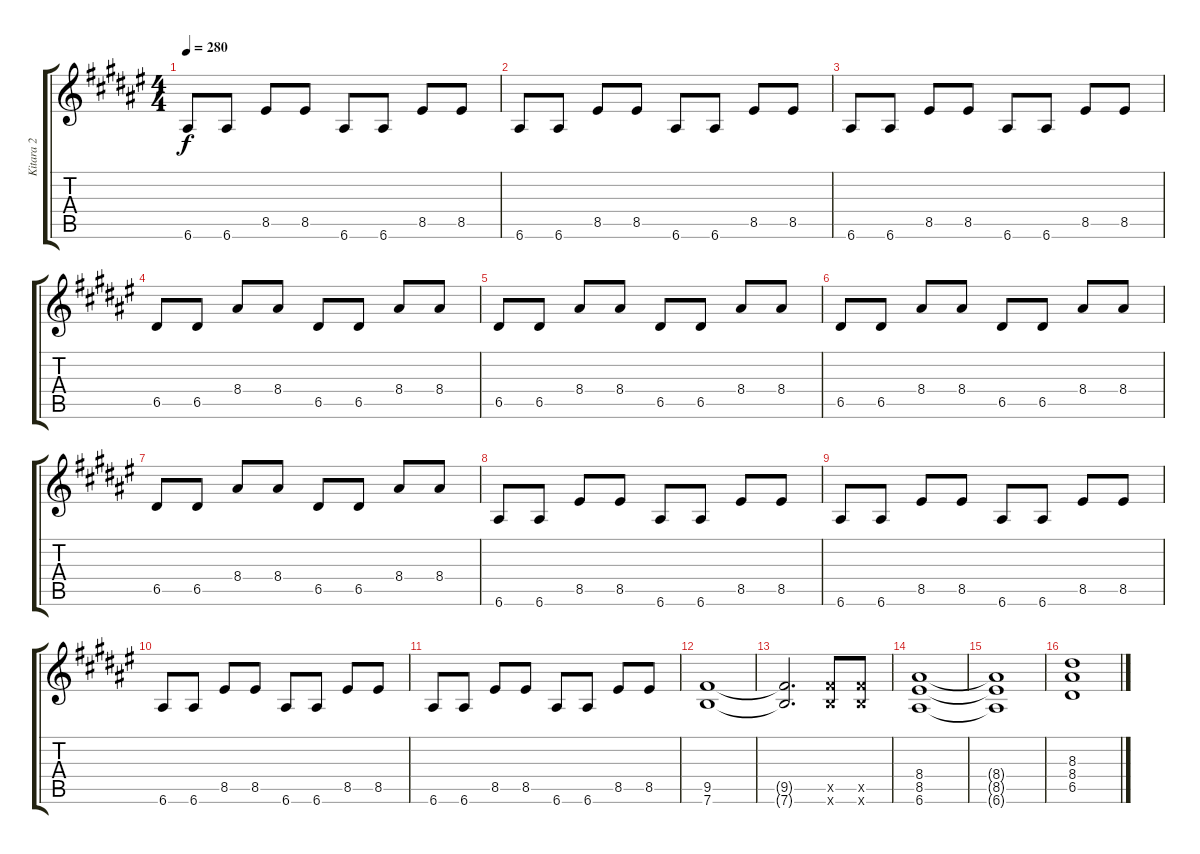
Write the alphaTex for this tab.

\track ("Kitara 2" "Kitara 2") {instrument distortionguitar}
\staff {score tabs}
\tuning (E4 B3 G3 D3 A2 E2) {hide}
\ts (4 4)
\tempo 280
\clef g2
\ks f#
6.6.8{dy f} 6.6.8 8.5.8 8.5.8 6.6.8 6.6.8 8.5.8 8.5.8 |
6.6.8 6.6.8 8.5.8 8.5.8 6.6.8 6.6.8 8.5.8 8.5.8 |
6.6.8 6.6.8 8.5.8 8.5.8 6.6.8 6.6.8 8.5.8 8.5.8 |
6.5.8 6.5.8 8.4.8 8.4.8 6.5.8 6.5.8 8.4.8 8.4.8 |
6.5.8 6.5.8 8.4.8 8.4.8 6.5.8 6.5.8 8.4.8 8.4.8 |
6.5.8 6.5.8 8.4.8 8.4.8 6.5.8 6.5.8 8.4.8 8.4.8 |
6.5.8 6.5.8 8.4.8 8.4.8 6.5.8 6.5.8 8.4.8 8.4.8 |
6.6.8 6.6.8 8.5.8 8.5.8 6.6.8 6.6.8 8.5.8 8.5.8 |
6.6.8 6.6.8 8.5.8 8.5.8 6.6.8 6.6.8 8.5.8 8.5.8 |
6.6.8 6.6.8 8.5.8 8.5.8 6.6.8 6.6.8 8.5.8 8.5.8 |
6.6.8 6.6.8 8.5.8 8.5.8 6.6.8 6.6.8 8.5.8 8.5.8 |
(9.5 7.6).1 |
(9.5{t} 7.6{t}).2{d} (9.5{x} 7.6{x}).8 (9.5{x} 7.6{x}).8 |
(8.4 8.5 6.6).1 |
(8.4{t} 8.5{t} 6.6{t}).1 |
(8.3 8.4 6.5).1
